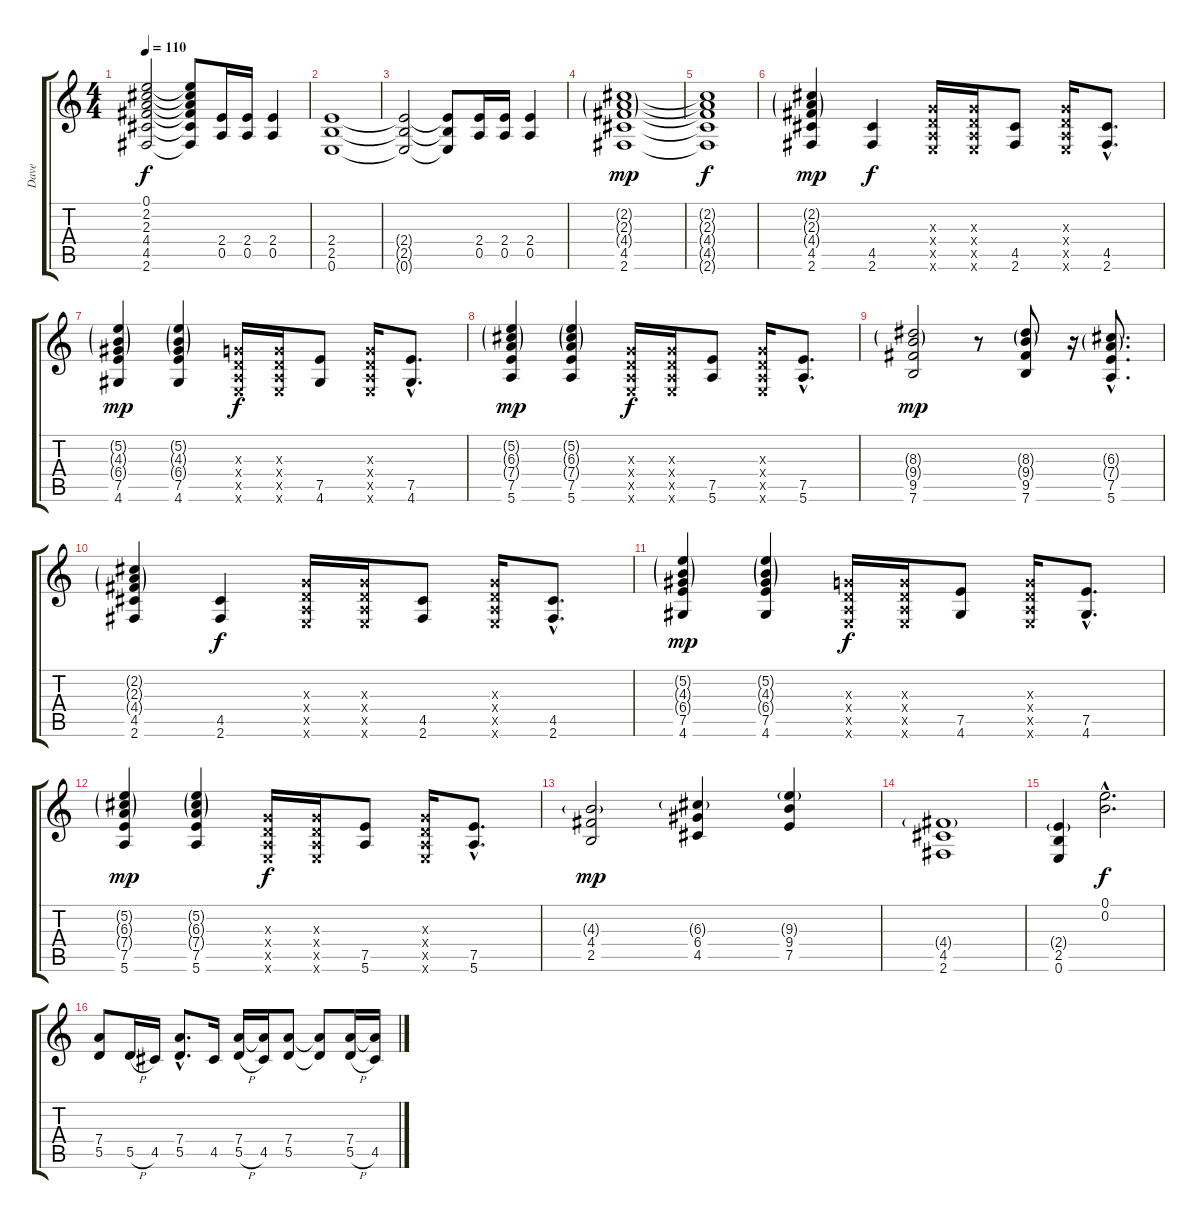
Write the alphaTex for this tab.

\track ("Dave" "Dave") {instrument distortionguitar}
\staff {score tabs}
\tuning (E4 B3 G3 D3 A2 E2) {hide}
\ts (4 4)
\tempo 110
\clef g2
\ks c
(0.1{t} 2.2{t} 2.3{t} 4.4{t} 4.5{t} 2.6{t}).2{dy f} (0.1{t} 2.2{t} 2.3{t} 4.4{t} 4.5{t} 2.6{t}).8 (2.4 0.5).16 (2.4 0.5).16 (2.4 0.5).4 |
(2.4 2.5 0.6).1 |
(2.4{t} 2.5{t} 0.6{t}).2 (2.4{t} 2.5{t} 0.6{t}).8 (2.4 0.5).16 (2.4 0.5).16 (2.4 0.5).4 |
(2.2{g} 2.3{g} 4.4{g} 4.5 2.6).1{dy mp} |
(2.2{t} 2.3{t} 4.4{t} 4.5{t} 2.6{t}).1{dy f} |
(2.2{g} 2.3{g} 4.4{g} 4.5 2.6).4{dy mp} (4.5 2.6).4{dy f} (0.3{x} 0.4{x} 0.5{x} 0.6{x}).16 (0.3{x} 0.4{x} 0.5{x} 0.6{x}).16 (4.5 2.6).8 (0.3{x} 0.4{x} 0.5{x} 0.6{x}).16 (4.5{hac} 2.6{hac}).8{d} |
(5.2{g} 4.3{g} 6.4{g} 7.5 4.6).4{dy mp} (5.2{g} 4.3{g} 6.4{g} 7.5 4.6).4 (0.3{x} 0.4{x} 0.5{x} 0.6{x}).16{dy f} (0.3{x} 0.4{x} 0.5{x} 0.6{x}).16 (7.5 4.6).8 (0.3{x} 0.4{x} 0.5{x} 0.6{x}).16 (7.5{hac} 4.6{hac}).8{d} |
(5.2{g} 6.3{g} 7.4{g} 7.5 5.6).4{dy mp} (5.2{g} 6.3{g} 7.4{g} 7.5 5.6).4 (0.3{x} 0.4{x} 0.5{x} 0.6{x}).16{dy f} (0.3{x} 0.4{x} 0.5{x} 0.6{x}).16 (7.5 5.6).8 (0.3{x} 0.4{x} 0.5{x} 0.6{x}).16 (7.5{hac} 5.6{hac}).8{d} |
(8.3{g} 9.4{g} 9.5 7.6).2{dy mp} r.8 (8.3{g} 9.4{g} 9.5 7.6).8 r.16 (6.3{g hac} 7.4{g hac} 7.5{hac} 5.6{hac}).8{d} |
(2.2{g} 2.3{g} 4.4{g} 4.5 2.6).4 (4.5 2.6).4{dy f} (0.3{x} 0.4{x} 0.5{x} 0.6{x}).16 (0.3{x} 0.4{x} 0.5{x} 0.6{x}).16 (4.5 2.6).8 (0.3{x} 0.4{x} 0.5{x} 0.6{x}).16 (4.5{hac} 2.6{hac}).8{d} |
(5.2{g} 4.3{g} 6.4{g} 7.5 4.6).4{dy mp} (5.2{g} 4.3{g} 6.4{g} 7.5 4.6).4 (0.3{x} 0.4{x} 0.5{x} 0.6{x}).16{dy f} (0.3{x} 0.4{x} 0.5{x} 0.6{x}).16 (7.5 4.6).8 (0.3{x} 0.4{x} 0.5{x} 0.6{x}).16 (7.5{hac} 4.6{hac}).8{d} |
(5.2{g} 6.3{g} 7.4{g} 7.5 5.6).4{dy mp} (5.2{g} 6.3{g} 7.4{g} 7.5 5.6).4 (0.3{x} 0.4{x} 0.5{x} 0.6{x}).16{dy f} (0.3{x} 0.4{x} 0.5{x} 0.6{x}).16 (7.5 5.6).8 (0.3{x} 0.4{x} 0.5{x} 0.6{x}).16 (7.5{hac} 5.6{hac}).8{d} |
(4.3{g} 4.4 2.5).2{dy mp} (6.3{g} 6.4 4.5).4 (9.3{g} 9.4 7.5).4 |
(4.4{g} 4.5 2.6).1 |
(2.4{g} 2.5 0.6).4 (0.1{hac} 0.2{hac}).2{d dy f} |
(7.4 5.5).8 5.5{h}.16 4.5.16 (7.4{hac} 5.5{hac}).8{d} 4.5.16 (7.4 5.5{h}).16 (7.4{t} 4.5).16 (7.4 5.5).8 (7.4{t} 5.5{t}).8 (7.4 5.5{h}).16 (7.4{t} 4.5).16
